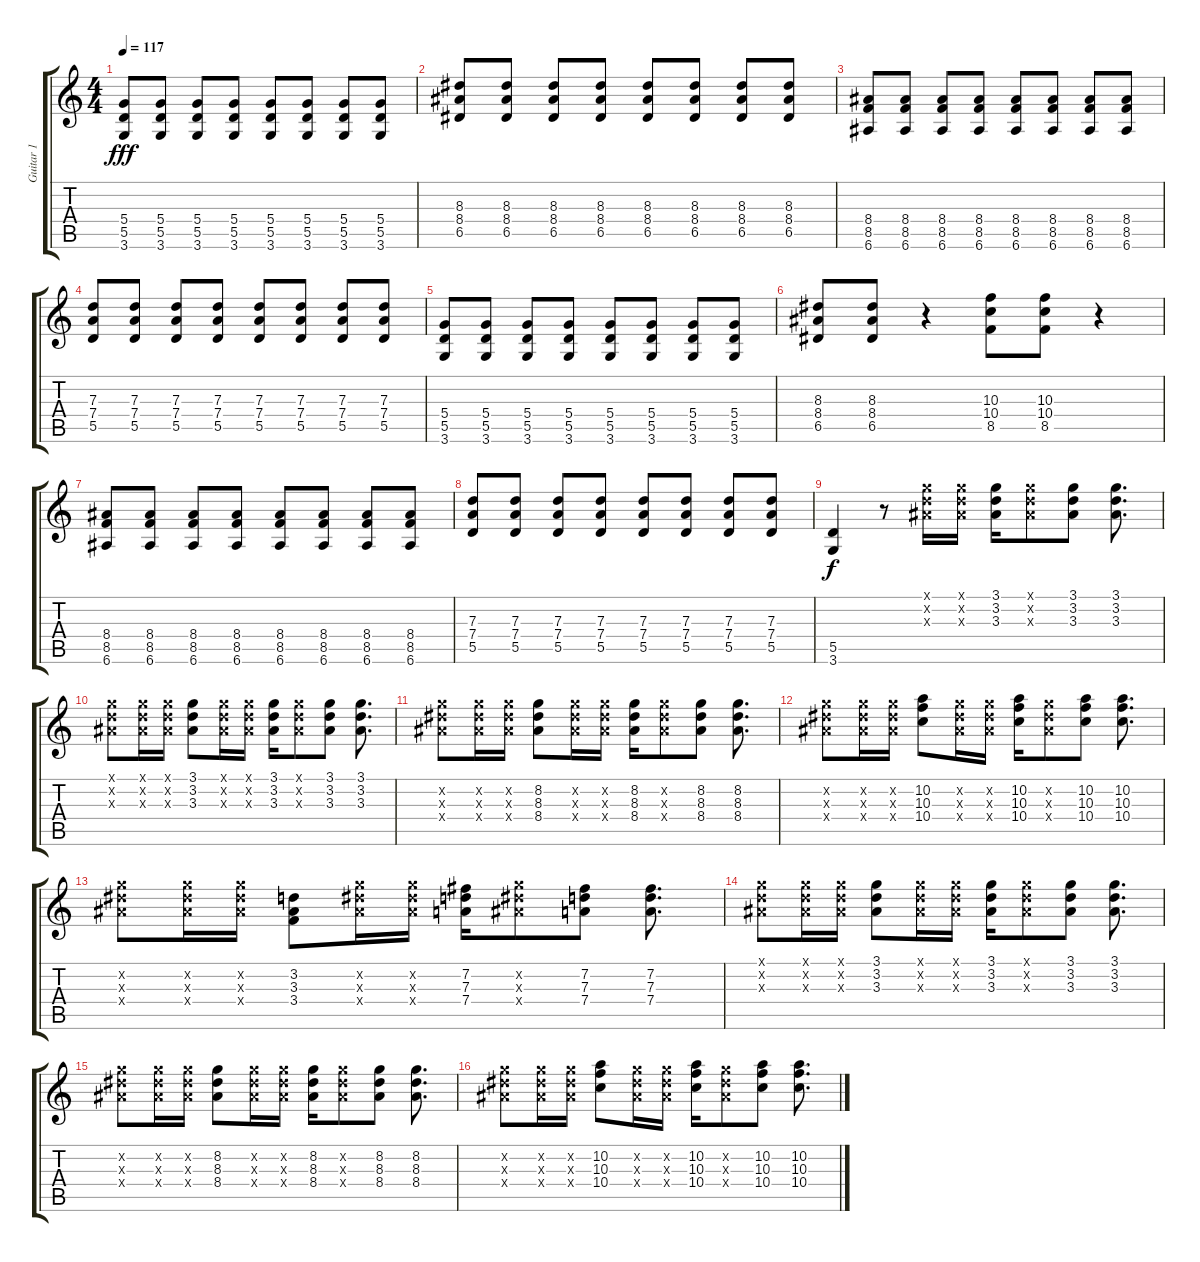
\track ("Guitar 1" "Guitar 1") {instrument distortionguitar}
\staff {score tabs}
\tuning (E4 B3 G3 D3 A2 E2) {hide}
\ts (4 4)
\tempo 117
\clef g2
\ks c
(5.4 5.5 3.6).8{dy fff} (5.4 5.5 3.6).8 (5.4 5.5 3.6).8 (5.4 5.5 3.6).8 (5.4 5.5 3.6).8 (5.4 5.5 3.6).8 (5.4 5.5 3.6).8 (5.4 5.5 3.6).8 |
(8.3 8.4 6.5).8 (8.3 8.4 6.5).8 (8.3 8.4 6.5).8 (8.3 8.4 6.5).8 (8.3 8.4 6.5).8 (8.3 8.4 6.5).8 (8.3 8.4 6.5).8 (8.3 8.4 6.5).8 |
(8.4 8.5 6.6).8 (8.4 8.5 6.6).8 (8.4 8.5 6.6).8 (8.4 8.5 6.6).8 (8.4 8.5 6.6).8 (8.4 8.5 6.6).8 (8.4 8.5 6.6).8 (8.4 8.5 6.6).8 |
(7.3 7.4 5.5).8 (7.3 7.4 5.5).8 (7.3 7.4 5.5).8 (7.3 7.4 5.5).8 (7.3 7.4 5.5).8 (7.3 7.4 5.5).8 (7.3 7.4 5.5).8 (7.3 7.4 5.5).8 |
(5.4 5.5 3.6).8 (5.4 5.5 3.6).8 (5.4 5.5 3.6).8 (5.4 5.5 3.6).8 (5.4 5.5 3.6).8 (5.4 5.5 3.6).8 (5.4 5.5 3.6).8 (5.4 5.5 3.6).8 |
(8.3 8.4 6.5).8 (8.3 8.4 6.5).8 r.4 (10.3 10.4 8.5).8 (10.3 10.4 8.5).8 r.4 |
(8.4 8.5 6.6).8 (8.4 8.5 6.6).8 (8.4 8.5 6.6).8 (8.4 8.5 6.6).8 (8.4 8.5 6.6).8 (8.4 8.5 6.6).8 (8.4 8.5 6.6).8 (8.4 8.5 6.6).8 |
(7.3 7.4 5.5).8 (7.3 7.4 5.5).8 (7.3 7.4 5.5).8 (7.3 7.4 5.5).8 (7.3 7.4 5.5).8 (7.3 7.4 5.5).8 (7.3 7.4 5.5).8 (7.3 7.4 5.5).8 |
(5.5 3.6).4{dy f} r.8 (3.1{x} 3.2{x} 3.3{x}).16 (3.1{x} 3.2{x} 3.3{x}).16 (3.1 3.2 3.3).16 (3.1{x} 3.2{x} 3.3{x}).8 (3.1 3.2 3.3).8 (3.1 3.2 3.3).8{d} |
(3.1{x} 3.2{x} 3.3{x}).8 (3.1{x} 3.2{x} 3.3{x}).16 (3.1{x} 3.2{x} 3.3{x}).16 (3.1 3.2 3.3).8 (3.1{x} 3.2{x} 3.3{x}).16 (3.1{x} 3.2{x} 3.3{x}).16 (3.1 3.2 3.3).16 (3.1{x} 3.2{x} 3.3{x}).8 (3.1 3.2 3.3).8 (3.1 3.2 3.3).8{d} |
(8.2{x} 8.3{x} 8.4{x}).8 (8.2{x} 8.3{x} 8.4{x}).16 (8.2{x} 8.3{x} 8.4{x}).16 (8.2 8.3 8.4).8 (8.2{x} 8.3{x} 8.4{x}).16 (8.2{x} 8.3{x} 8.4{x}).16 (8.2 8.3 8.4).16 (8.2{x} 8.3{x} 8.4{x}).8 (8.2 8.3 8.4).8 (8.2 8.3 8.4).8{d} |
(8.2{x} 8.3{x} 8.4{x}).8 (8.2{x} 8.3{x} 8.4{x}).16 (8.2{x} 8.3{x} 8.4{x}).16 (10.2 10.3 10.4).8 (8.2{x} 8.3{x} 8.4{x}).16 (8.2{x} 8.3{x} 8.4{x}).16 (10.2 10.3 10.4).16 (8.2{x} 8.3{x} 8.4{x}).8 (10.2 10.3 10.4).8 (10.2 10.3 10.4).8{d} |
(8.2{x} 8.3{x} 8.4{x}).8 (8.2{x} 8.3{x} 8.4{x}).16 (8.2{x} 8.3{x} 8.4{x}).16 (3.2 3.3 3.4).8 (8.2{x} 8.3{x} 8.4{x}).16 (8.2{x} 8.3{x} 8.4{x}).16 (7.2 7.3 7.4).16 (8.2{x} 8.3{x} 8.4{x}).8 (7.2 7.3 7.4).8 (7.2 7.3 7.4).8{d} |
(3.1{x} 3.2{x} 3.3{x}).8 (3.1{x} 3.2{x} 3.3{x}).16 (3.1{x} 3.2{x} 3.3{x}).16 (3.1 3.2 3.3).8 (3.1{x} 3.2{x} 3.3{x}).16 (3.1{x} 3.2{x} 3.3{x}).16 (3.1 3.2 3.3).16 (3.1{x} 3.2{x} 3.3{x}).8 (3.1 3.2 3.3).8 (3.1 3.2 3.3).8{d} |
(8.2{x} 8.3{x} 8.4{x}).8 (8.2{x} 8.3{x} 8.4{x}).16 (8.2{x} 8.3{x} 8.4{x}).16 (8.2 8.3 8.4).8 (8.2{x} 8.3{x} 8.4{x}).16 (8.2{x} 8.3{x} 8.4{x}).16 (8.2 8.3 8.4).16 (8.2{x} 8.3{x} 8.4{x}).8 (8.2 8.3 8.4).8 (8.2 8.3 8.4).8{d} |
(8.2{x} 8.3{x} 8.4{x}).8 (8.2{x} 8.3{x} 8.4{x}).16 (8.2{x} 8.3{x} 8.4{x}).16 (10.2 10.3 10.4).8 (8.2{x} 8.3{x} 8.4{x}).16 (8.2{x} 8.3{x} 8.4{x}).16 (10.2 10.3 10.4).16 (8.2{x} 8.3{x} 8.4{x}).8 (10.2 10.3 10.4).8 (10.2 10.3 10.4).8{d}
